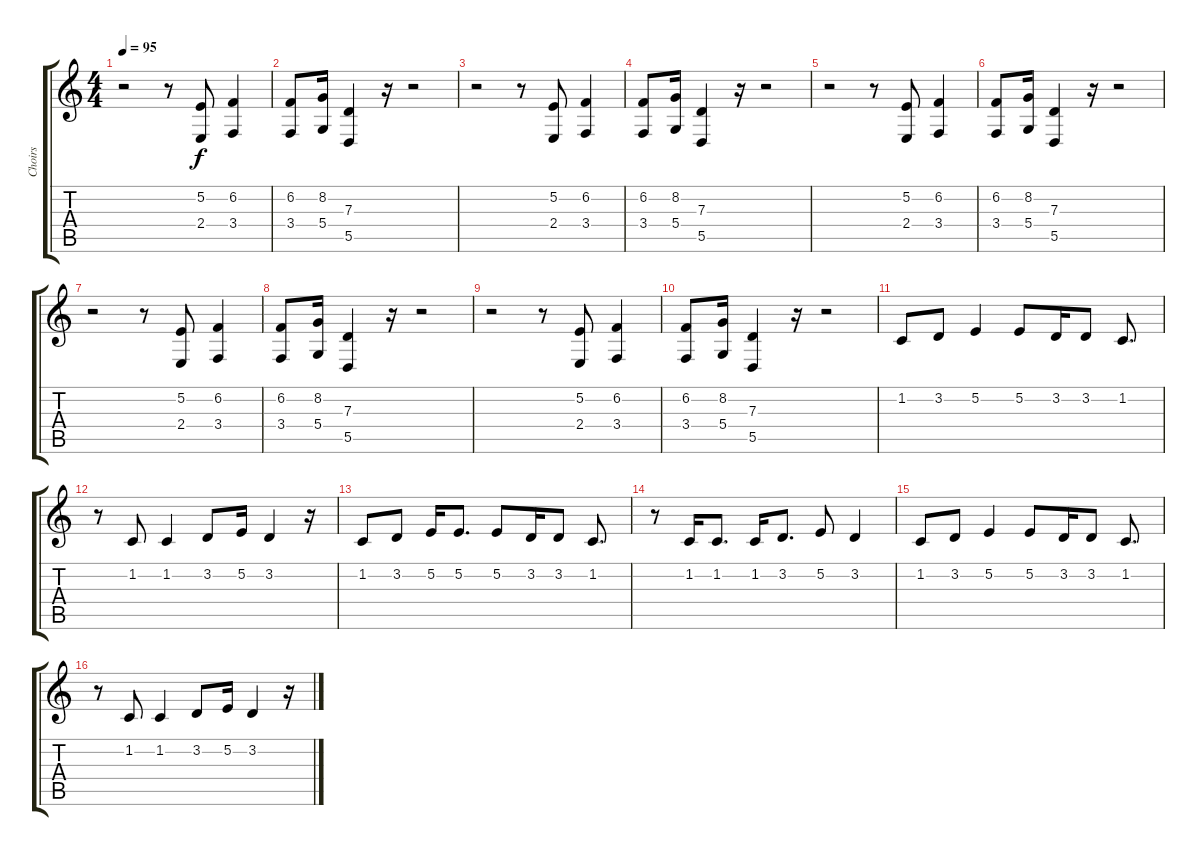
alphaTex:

\track ("Choirs" "Choirs") {instrument shamisen}
\staff {score tabs}
\tuning (E4 B3 G3 D3 A2 E2) {hide}
\ts (4 4)
\tempo 95
\clef g2
\ks c
r.2{dy f} r.8 (5.2 2.4).8 (6.2 3.4).4 |
(6.2 3.4).8 (8.2 5.4).16 (7.3 5.5).4 r.16 r.2 |
r.2 r.8 (5.2 2.4).8 (6.2 3.4).4 |
(6.2 3.4).8 (8.2 5.4).16 (7.3 5.5).4 r.16 r.2 |
r.2 r.8 (5.2 2.4).8 (6.2 3.4).4 |
(6.2 3.4).8 (8.2 5.4).16 (7.3 5.5).4 r.16 r.2 |
r.2 r.8 (5.2 2.4).8 (6.2 3.4).4 |
(6.2 3.4).8 (8.2 5.4).16 (7.3 5.5).4 r.16 r.2 |
r.2 r.8 (5.2 2.4).8 (6.2 3.4).4 |
(6.2 3.4).8 (8.2 5.4).16 (7.3 5.5).4 r.16 r.2 |
1.2.8{volume 9} 3.2.8 5.2.4 5.2.8 3.2.16 3.2.8 1.2.8{d} |
r.8 1.2.8 1.2.4 3.2.8 5.2.16 3.2.4 r.16 |
1.2.8 3.2.8 5.2.16 5.2.8{d} 5.2.8 3.2.16 3.2.8 1.2.8{d} |
r.8 1.2.16 1.2.8{d} 1.2.16 3.2.8{d} 5.2.8 3.2.4 |
1.2.8{volume 9} 3.2.8 5.2.4 5.2.8 3.2.16 3.2.8 1.2.8{d} |
r.8 1.2.8 1.2.4 3.2.8 5.2.16 3.2.4 r.16
